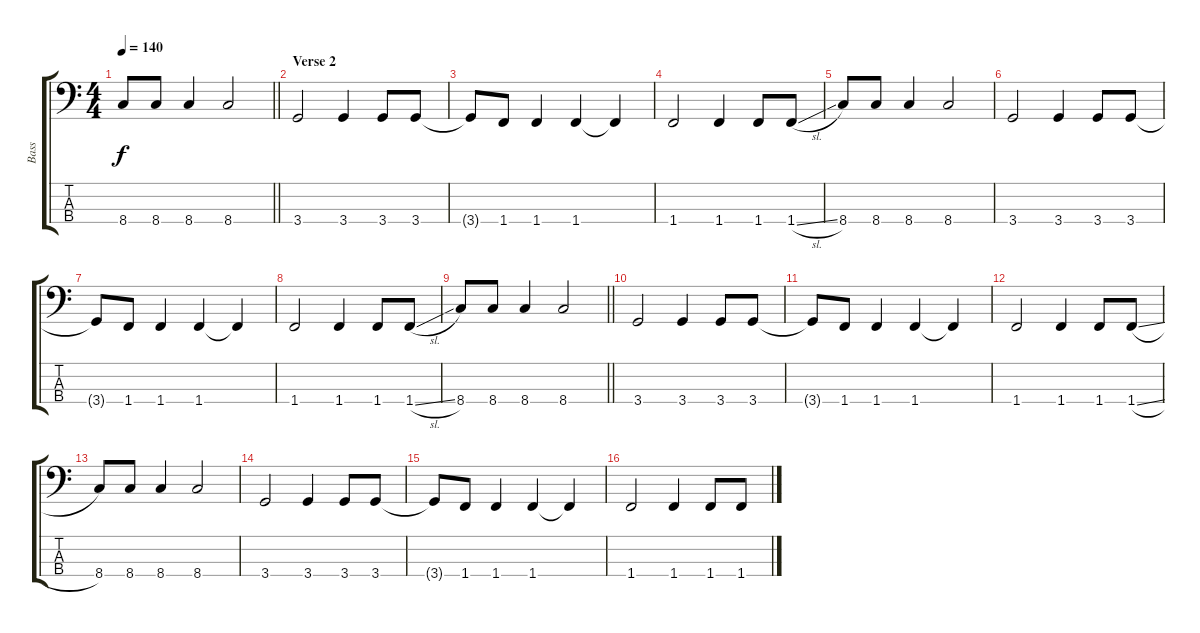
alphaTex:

\track ("Bass" "Bass") {instrument electricbassfinger}
\staff {score tabs}
\tuning (G2 D2 A1 E1) {hide}
\ts (4 4)
\tempo 140
\clef f4
\barLineRight lightlight
\ks c
8.4.8{dy f} 8.4.8 8.4.4 8.4.2 |
\section ("" "Verse 2")
3.4.2 3.4.4 3.4.8 3.4.8 |
3.4{t}.8 1.4.8 1.4.4 1.4.4 1.4{t}.4 |
1.4.2 1.4.4 1.4.8 1.4{sl}.8 |
8.4.8 8.4.8 8.4.4 8.4.2 |
3.4.2 3.4.4 3.4.8 3.4.8 |
3.4{t}.8 1.4.8 1.4.4 1.4.4 1.4{t}.4 |
1.4.2 1.4.4 1.4.8 1.4{sl}.8 |
\barLineRight lightlight
8.4.8 8.4.8 8.4.4 8.4.2 |
3.4.2 3.4.4 3.4.8 3.4.8 |
3.4{t}.8 1.4.8 1.4.4 1.4.4 1.4{t}.4 |
1.4.2 1.4.4 1.4.8 1.4{sl}.8 |
8.4.8 8.4.8 8.4.4 8.4.2 |
3.4.2 3.4.4 3.4.8 3.4.8 |
3.4{t}.8 1.4.8 1.4.4 1.4.4 1.4{t}.4 |
1.4.2 1.4.4 1.4.8 1.4{sl}.8
